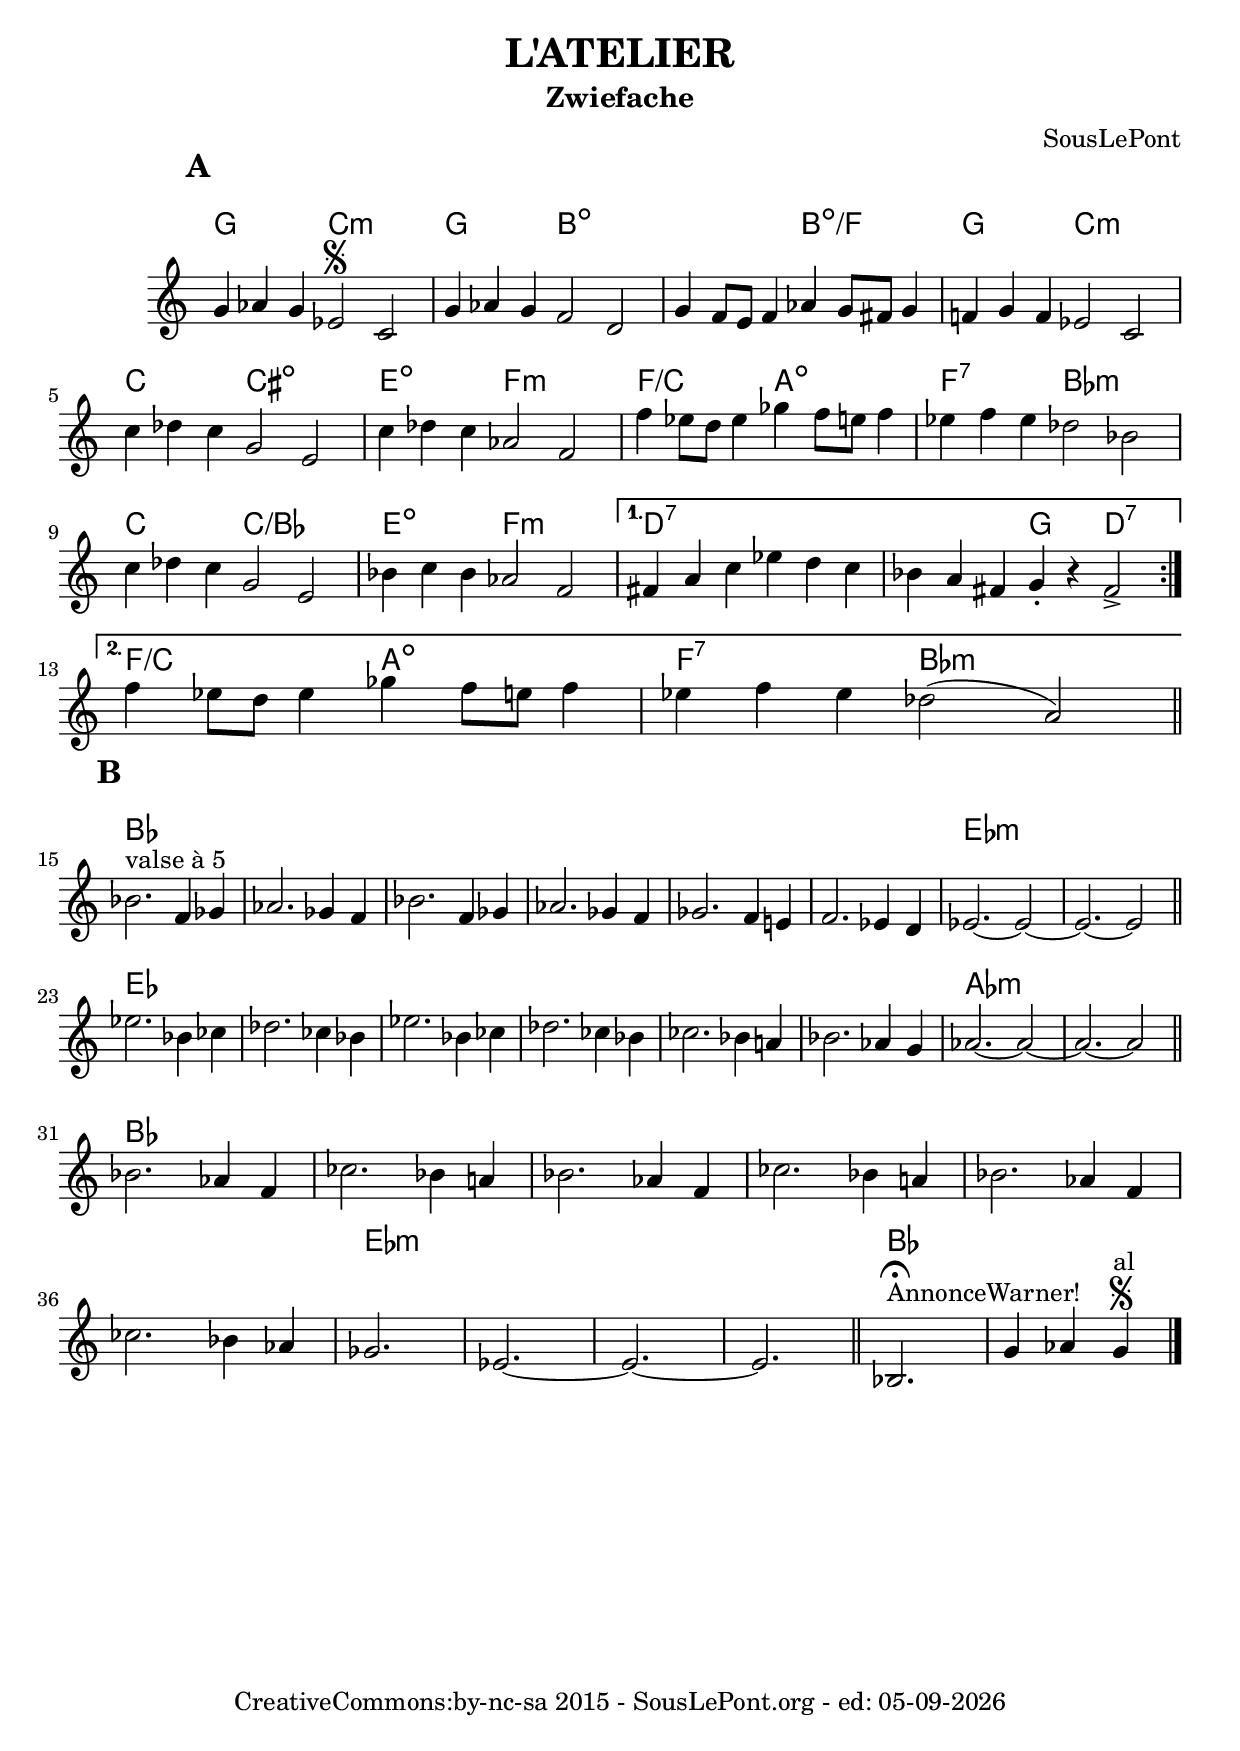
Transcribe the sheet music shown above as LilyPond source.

\version "2.10.0"
#(set-default-paper-size "a4")
#(set-global-staff-size 22)

\header{
	title = "L'ATELIER"
	subtitle = "Zwiefache"
	composer = "SousLePont"
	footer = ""
        date = # ( strftime "%d-%m-%Y" ( localtime ( current-time ) ) )
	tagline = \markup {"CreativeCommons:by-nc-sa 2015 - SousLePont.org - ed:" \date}
	dedication = ""
}
%Décommente la ligne suivante pour gagner de la place
%\paper {between-system-space = 1.0\cm between-system-padding = 1 ragged-bottom=##f ragged-last-bottom=##f }
p = {\bar ":|:" \mark \default}
z = {\time 7/4 \set Score.baseMoment = #(ly:make-moment 1/4)   \set Score.beatStructure = #'(3 )}
w = {\time 6/4}

harmonies = { \chords {\override TimeSignature #'stencil = ##f 
     \z g2. c1:m g2. b1:dim \w s2. b:dim/f \z g2. c1:m \break 
     \z c2. cis1:dim e2.:dim f1:m \w f2./c a:dim \z f:7 bes1:m \break
     \z c2. c1/bes e2.:dim f1:m \w d2.:7 s \z s g2 d:7 \break
     \w f2./c a:dim \z f:7 bes1:m \break

     \time 5/4 bes2. s2 s2. s2 s2. s2 s2. s2 s2. s2 s2. s2  es2.:m s2 s2. s2 \break
     \time 5/4 es2. s2 s2. s2 s2. s2 s2. s2 s2. s2 s2. s2  as2.:m s2 s2. s2 \break
     \time 5/4 bes2. s2 s2. s2 s2. s2 s2. s2 s2. s2 s2. s2 \time 3/4 es2.:m s s s bes s 
}}
melodie   = \relative c'' { \mark \default
\repeat volta 2 {
  g4 aes g es2\segno c g'4 aes g f2 d |
  g4 f8 e f4 aes4 g8 fis g4 |
  f!4 g f es2 c |
  c'4 des c g2 e c'4 des c aes2 f |
  f'4 es8 d es4 ges4 f8 e f4 |
  es4 f es des2 bes |
  c4 des c g2 e bes'4 c bes aes2 f |
}
\alternative {
  {fis4 a c es d c
  bes a fis g-. r fis2->}
  {f'4 es8 d es4 ges4 f8 e f4
  es4 f es des2 (a)}
} \bar"||" 
\mark \default
bes2.^"valse à 5" f4 ges aes2. ges4 f bes2. f4 ges aes2. ges4 f ges2. f4 e! f2. es4 d es2.~es2~es2.~es2 \bar "||"\break
es'2. bes4 ces des2. ces4 bes es2. bes4 ces des2. ces4 bes ces2. bes4 a! bes2. as4 g as2.~as2~as2.~as2 \bar "||"\break
bes2. aes4 f ces'2. bes4 a! bes2. aes4 f ces'2. bes4 a! bes2. aes4 f ces'2. bes4 aes ges2. es~es~es \bar "||" bes2.^"AnnonceWarner!"\fermata   g'4 aes g^"al "\segno\bar "|."


}
droite    = \transpose c c { 

}
gauche    = \transpose c c { 

}

\score { %\transpose c d 
  <<
	\new ChordNames \harmonies	%grave les accords au dessus 	
	\new Staff = ""\with {\remove "Time_signature_engraver"  } { \clef "treble" \override Score.RehearsalMark #'padding = #5 \set Score.markFormatter = #format-mark-circle-letters \set Score.skipBars = ##t \melodie }

%	\new PianoStaff = "" <<
%       \new Staff = "droite" \with {\override StaffSymbol #'staff-space = #(magstep -3)\override StaffSymbol #'thickness = #(magstep -3)}  {\set fontSize = #-3 \droite }
%       \new Staff = "gauche" { \clef "bass" \gauche }
%       >>
  >>    
  \midi {
    }
  \layout {}
}

